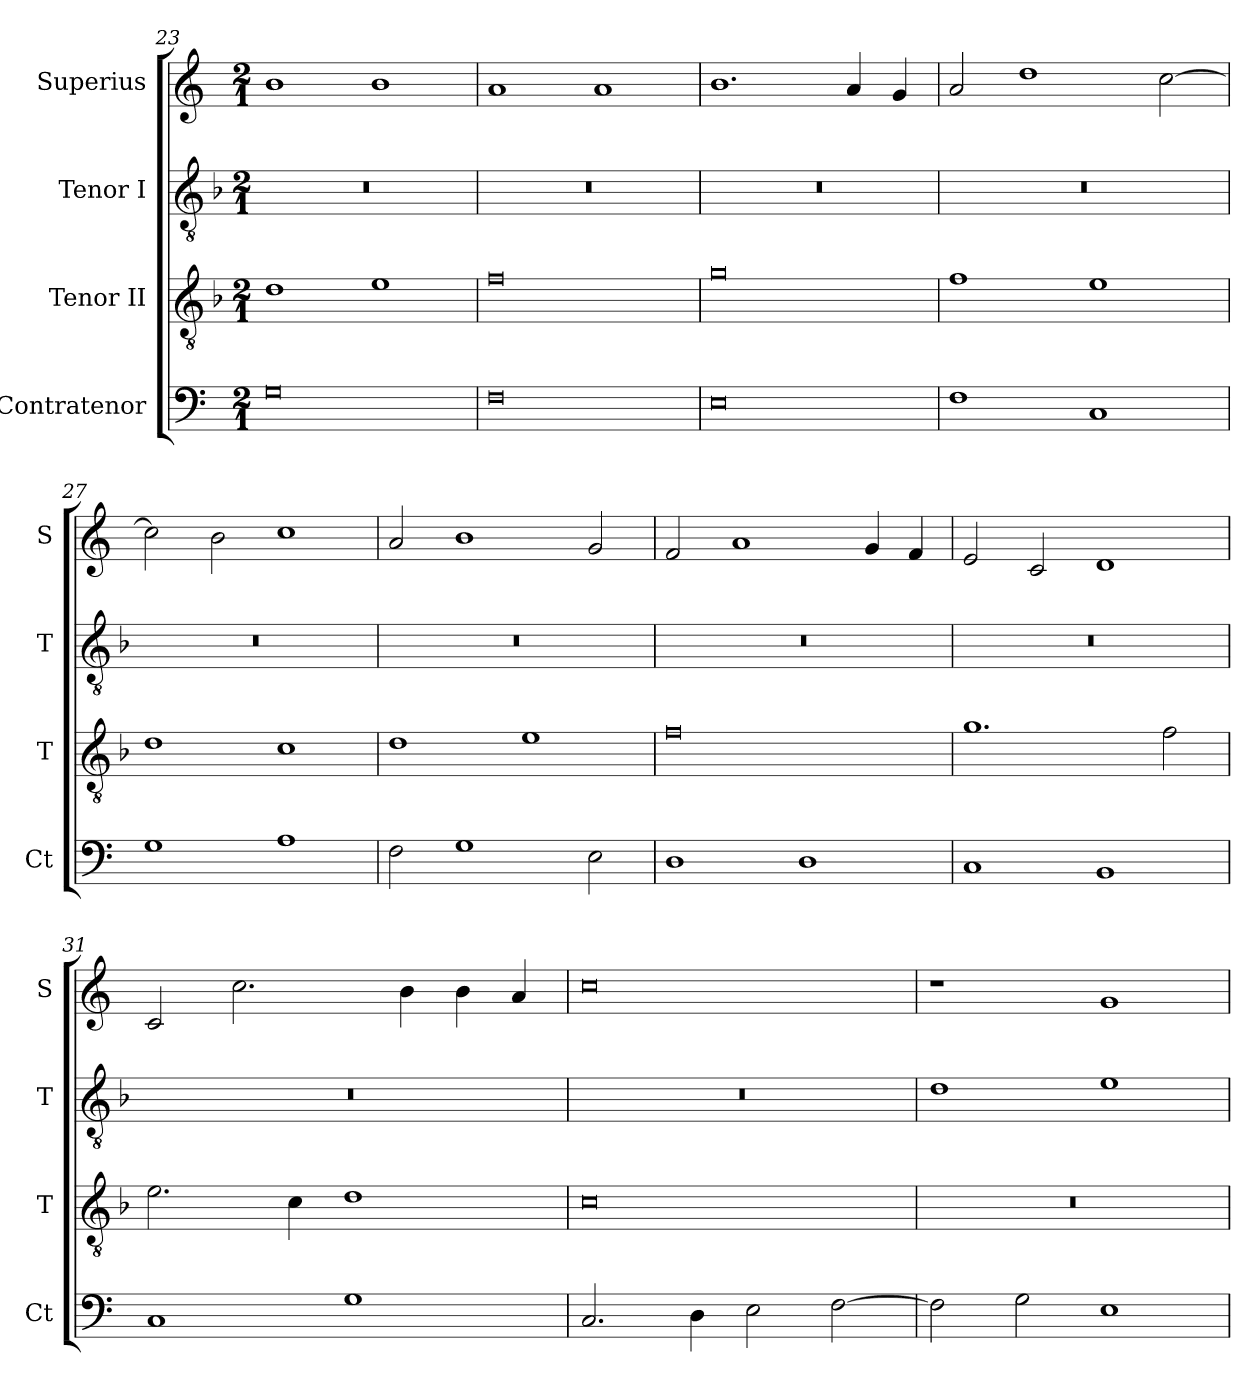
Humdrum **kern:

**kern	**kern	**kern	**kern
*part4	*part3	*part2	*part1
*staff4	*staff3	*staff2	*staff1
*I"Contratenor	*I"Tenor II	*I"Tenor I	*I"Superius
*I'Ct	*I'T	*I'T	*I'S
*clefF4	*clefGv2	*clefGv2	*clefG2
*k[]	*k[b-]	*k[b-]	*k[]
*M2/1	*M2/1	*M2/1	*M2/1
=23	=23	=23	=23
0G	1d	0r	1b
.	1e	.	1b
=24	=24	=24	=24
0F	0f	0r	1a
.	.	.	1a
=25	=25	=25	=25
0E	0g	0r	1.b
.	.	.	4a
.	.	.	4g
=26	=26	=26	=26
1F	1f	0r	2a
.	.	.	1dd
1C	1e	.	.
.	.	.	[2cc
=27	=27	=27	=27
1G	1d	0r	2cc]
.	.	.	2b
1A	1c	.	1cc
=28	=28	=28	=28
2F	1d	0r	2a
1G	.	.	1b
.	1e	.	.
2E	.	.	2g
=29	=29	=29	=29
1D	0f	0r	2f
.	.	.	1a
1D	.	.	.
.	.	.	4g
.	.	.	4f
=30	=30	=30	=30
1C	1.g	0r	2e
.	.	.	2c
1BB	.	.	1d
.	2f	.	.
=31	=31	=31	=31
1C	2.e	0r	2c
.	.	.	2.cc
.	4c	.	.
1G	1d	.	.
.	.	.	4b
.	.	.	4b
.	.	.	4a
=32	=32	=32	=32
2.C	0c	0r	0cc
4D	.	.	.
2E	.	.	.
[2F	.	.	.
=33	=33	=33	=33
2F]	0r	1d	1r
2G	.	.	.
1E	.	1e	1g
=	=	=	=
*-	*-	*-	*-
